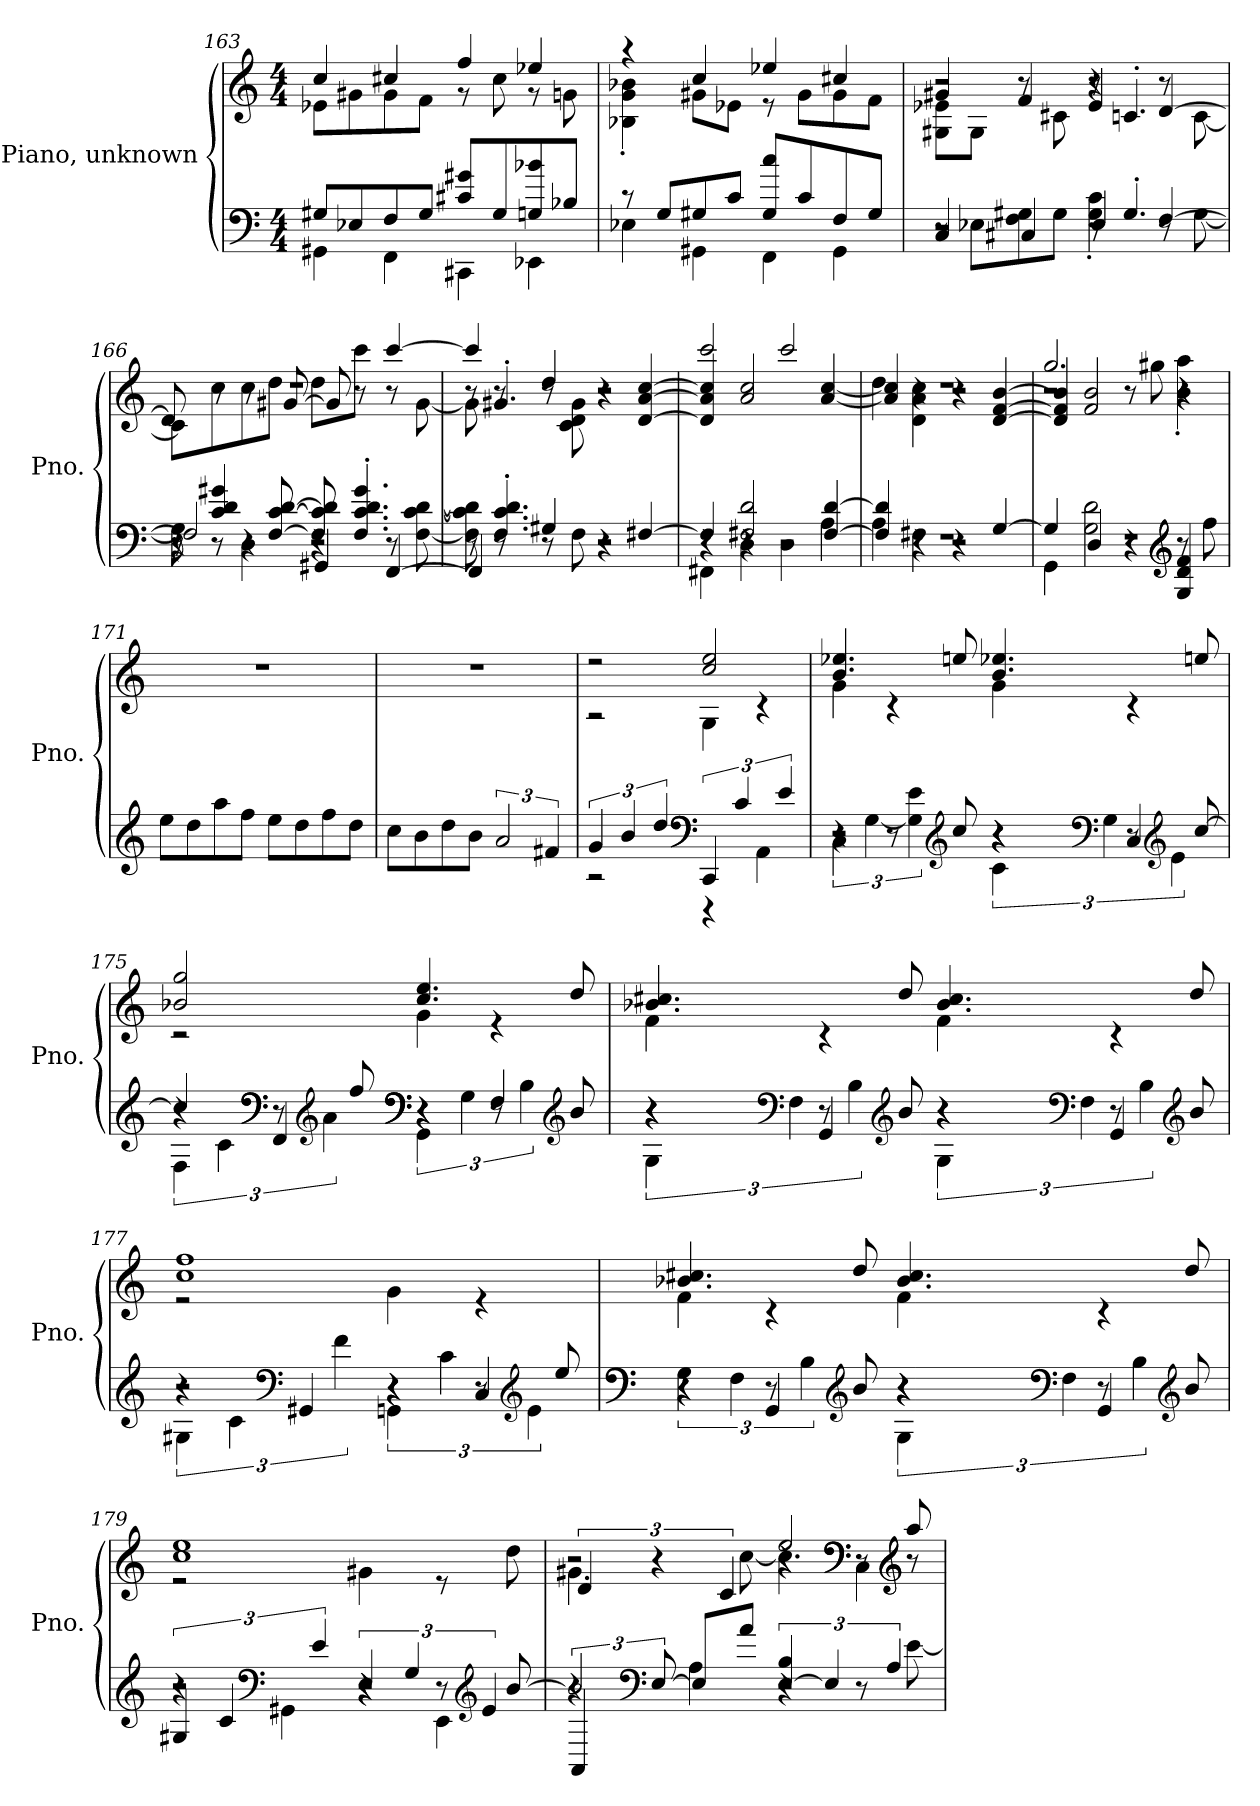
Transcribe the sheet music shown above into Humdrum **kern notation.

**kern	**kern
*part1	*part1
*staff2	*staff1
*I"Piano, unknown	*
*I'Pno.	*
*clefF4	*clefG2
*k[]	*k[]
*M4/4	*M4/4
=163	=163
*^	*^
8G#X/L	4GG#X\	4cc/	8e-X\L
8E-X/	.	.	8g#X\
8F/	4FF\	4cc#X/	8g#\
8G#/J	.	.	8f\J
8c#X/ 8g#X/L	4CC#X\	4ff/	8r
8G#/	.	.	8cc#\
8Gn/ 8b-X/	4EE-X\	4ee-X/	8r
8B-X/J	.	.	8gn\
=164	=164	=164	=164
8r	4E-X\	4r	4B-X\' 4g\' 4b-X\'
8G/L	.	.	.
8G#X/	4GG#X\	4cc/	8g#X\L
8c/J	.	.	8e-X\J
8G#/ 8cc/L	4FF\	4ee-X/	8r
8c/	.	.	8g#\L
8F/	4GG#\	4cc#X/	8g#\
8G#/J	.	.	8f\J
!!LO:LB:g=z
=165	=165	=165	=165
*	*^	*	*^
2r	8r	4C/	2r	8G#X\ 8e-X\L	4g#X/
.	8E-X\L	.	.	8G#\J	.
.	8F\ 8G#X\	4C#X/	.	8r	4f/
.	8G#\J	.	.	8c#X\	.
8r	4G#\' 4c\'	4E-/	8r	4r	4e-/
4.G#'/	.	.	4.cn'/	.	.
.	8r	[4F/	.	8r	[4d/
.	[8G#\	.	.	[8c\	.
=166	=166	=166	=166	=166	=166
*	*	*^	*	*	*
8r	8G#\]	2F/]	4r	1r	8c\L]	8d/]
4c/ 4d/ 4g#X/	8r	.	.	.	8cc\	8r
.	4r	.	4D\	.	8cc\	8r
[8F/ [8c/ [8d/	.	.	.	.	8dd\J	[8g#X/
8F/] 8c/] 8d/]	4r	4GG#X/	2r	.	8dd\L	8g#/]
4.F/' 4.c/' 4.d/' 4.g#/'	.	.	.	.	8ccc\J	8r
.	8r	[4FF/	.	.	8r	[4ccc/
.	[8F\ [8c\ [8d\	.	.	.	[8g#\	.
*	*	*v	*v	*	*	*
=167	=167	=167	=167	=167	=167
8r	8F\] 8c\] 8d\]	4FF/]	8r	8g#\]	4ccc/]
4.F/' 4.c/' 4.d/'	8r	.	4.g#X'/	8r	.
.	8r	4G#X/	.	8r	4dd/
.	8F\	.	.	8c\ 8d\ 8g#\	.
4r	2r	2r	2r	2r	4r
[4F#X/	.	.	.	.	[4d/ [4a/ [4cc/
*	*	*	*	*v	*v
!!LO:LB:g=z
=168	=168	=168	=168	=168
4F#/]	4FF#X\	4r	2ccc/	4d/] 4a/] 4cc/]
4r	4D\	2F#X/ 2d/	.	2a/ 2cc/
2r	4D\	.	2ccc/	.
.	4A\	[4F#/ [4d/	.	[4a/ [4cc/
=169	=169	=169	=169	=169
*	*	*	*	*^
1r	4A\	4F#/] 4d/]	1r	4dd\	4a/] 4cc/]
.	4F#X\	4r	.	4d\ 4a\ 4cc\	4r
.	2r	4r	.	2r	4r
.	.	[4G/	.	.	[4d/ [4f/ [4b/
=170	=170	=170	=170	=170	=170
1r	4GG\	4G/]	2.gg/	2r	4d/] 4f/] 4b/]
.	2G\ 2d\	4D/	.	.	2f/ 2b/
.	.	4r	.	8r	.
.	.	.	.	8gg#X\	.
*clefG2	*	*	*	*	*
.	8r	4G/ 4d/ 4f/	4r	4b\' 4aa\'	4r
.	8ff\	.	.	.	.
*v	*v	*v	*	*	*
*	*v	*v	*v
=171	=171
8ee\L	1r
8dd\	.
8aa\	.
8ff\J	.
8ee\L	.
8dd\	.
8ff\	.
8dd\J	.
=172	=172
8cc\L	1r
8b\	.
8dd\	.
8b\J	.
3a/	.
6f#X/	.
!!LO:LB:g=z
=173	=173
*^	*^
6g/	2r	2r	2r
6b/	.	.	.
6dd/	.	.	.
*clefF4	*	*	*
6CC/	4r	2cc/ 2ee/	4G\
6c/	.	.	.
.	4AA\	.	4r
6e/	.	.	.
=174	=174	=174	=174
*	*^	*	*
4r	6C\	2r	4.b/ 4.ee-X/	4g\
.	[6G\	.	.	.
8r	.	.	.	4r
.	6G\] 6e\	.	.	.
*clefG2	*	*	*	*
8cc/	.	.	8een/	.
4r	6c\	4r	4.b/ 4.ee-X/	4g\
*clefF4	*	*	*	*
.	6G\	.	.	.
8r	.	4C/	.	4r
*clefG2	*	*	*	*
.	6e\	.	.	.
[8cc/	.	.	8een/	.
=175	=175	=175	=175	=175
4cc/]	6F\	4r	2b-X/ 2gg/	2r
.	6c\	.	.	.
*clefF4	*	*	*	*
8r	.	4FF/	.	.
*clefG2	*	*	*	*
.	6a\	.	.	.
8ff/	.	.	.	.
*clefF4	*	*	*	*
4r	6GG\	4r	4.cc/ 4.ee/	4g\
.	6G\	.	.	.
8r	.	4F/	.	4r
.	6B\	.	.	.
*clefG2	*	*	*	*
8b/	.	.	8dd/	.
!!LO:PB:g=z	!!
=176	=176	=176	=176	=176
4r	6G\	4r	4.b-X/ 4.cc#X/	4f\
*clefF4	*	*	*	*
.	6F\	.	.	.
8r	.	4GG/	.	4r
.	6B\	.	.	.
*clefG2	*	*	*	*
8b/	.	.	8dd/	.
4r	6G\	4r	4.b-/ 4.cc#/	4f\
*clefF4	*	*	*	*
.	6F\	.	.	.
8r	.	4GG/	.	4r
.	6B\	.	.	.
*clefG2	*	*	*	*
8b/	.	.	8dd/	.
=177	=177	=177	=177	=177
4r	6G#X\	2r	1cc 1ff	2r
.	6c\	.	.	.
*clefF4	*	*	*	*
4GG#X/	.	.	.	.
.	6f\	.	.	.
4r	6GGn\	4r	.	4g\
.	6c\	.	.	.
8r	.	4C/	.	4r
*clefG2	*	*	*	*
.	6e\	.	.	.
8ee/	.	.	.	.
!!LO:LB:g=z	!!
=178	=178	=178	=178	=178
*clefF4	*	*	*	*
4r	6G\	4r	4.b-X/ 4.cc#X/	4f\
.	6F\	.	.	.
8r	.	4GG/	.	4r
.	6B\	.	.	.
*clefG2	*	*	*	*
8b/	.	.	8dd/	.
4r	6G\	4r	4.b-/ 4.cc#/	4f\
*clefF4	*	*	*	*
.	6F\	.	.	.
8r	.	4GG/	.	4r
.	6B\	.	.	.
*clefG2	*	*	*	*
8b/	.	.	8dd/	.
=179	=179	=179	=179	=179
*	*	*^	*	*
2r	4r	6G#X/	2r	1cc 1ee	2r
.	.	6c/	.	.	.
*clefF4	*	*	*	*	*
.	4GG#X\	.	.	.	.
.	.	6e/	.	.	.
4r	2r	6E/	4r	.	4g#X\
.	.	6G#/	.	.	.
8r	.	.	4EE\	.	8r
*clefG2	*	*	*	*	*
.	.	6e/	.	.	.
[8b/	.	.	.	.	8dd\
*	*	*v	*v	*	*
!!LO:LB:g=z
=180	=180	=180	=180	=180
*	*	*	*^	*^
2b/]	4r	6AA/	2r	4.g#X\	6d/	2r
*clefF4	*	*	*	*	*	*
.	.	[12E/	.	.	6r	.
.	4A\	8E/L]	.	.	.	.
.	.	.	.	.	6c/	.
.	.	8a/J	.	[8cc\	.	.
2r	4r	[6E/ 6B/	2ee/	4.cc\]	4r	4r
.	.	6E/]	.	.	.	.
*	*	*	*clefF4	*	*	*
.	8r	.	.	.	8r	4C\
.	.	6A/	.	.	.	.
*	*	*	*clefG2	*	*	*
.	[8e\	.	.	8r	8aa/	.
*v	*v	*v	*	*	*	*
*	*v	*v	*v	*v
=	=
*-	*-
